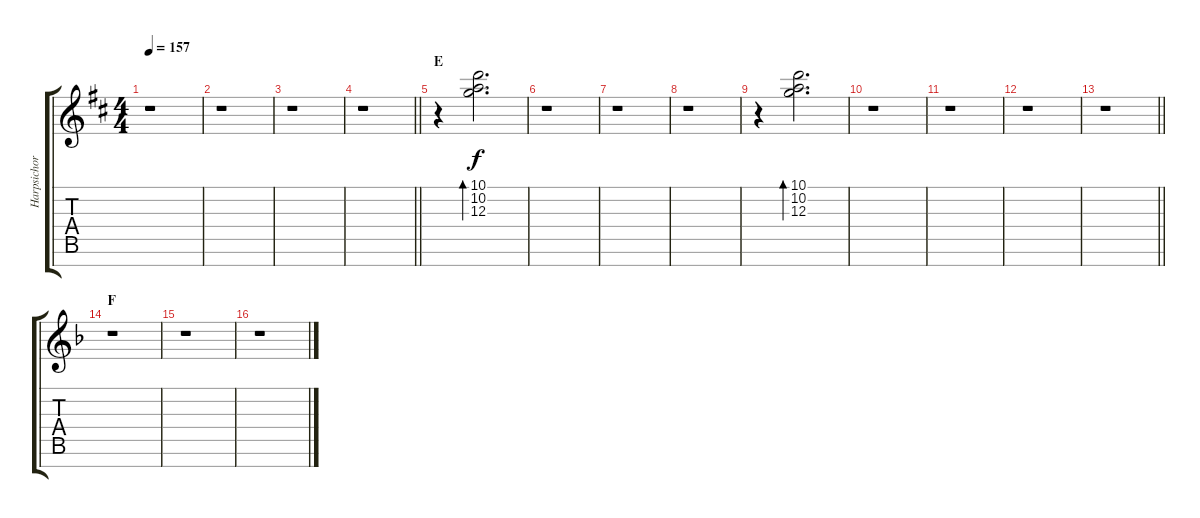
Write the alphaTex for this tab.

\track ("Harpsichord" "Harpsichor") {instrument harpsichord}
\staff {score tabs}
\tuning (E5 B4 G4 D4 A3 E3 B2) {hide}
\ts (4 4)
\tempo 157
\clef g2
\ks d
r.1{dy f} |
r.1 |
r.1 |
\barLineRight lightlight
r.1 |
\section ("" "E")
r.4 (10.1 10.2 12.3).2{d bd 120} |
r.1 |
r.1 |
r.1 |
r.4 (10.1 10.2 12.3).2{d bd 120} |
r.1 |
r.1 |
r.1 |
\barLineRight lightlight
r.1 |
\section ("" "F")
\ks f
r.1 |
r.1 |
r.1
